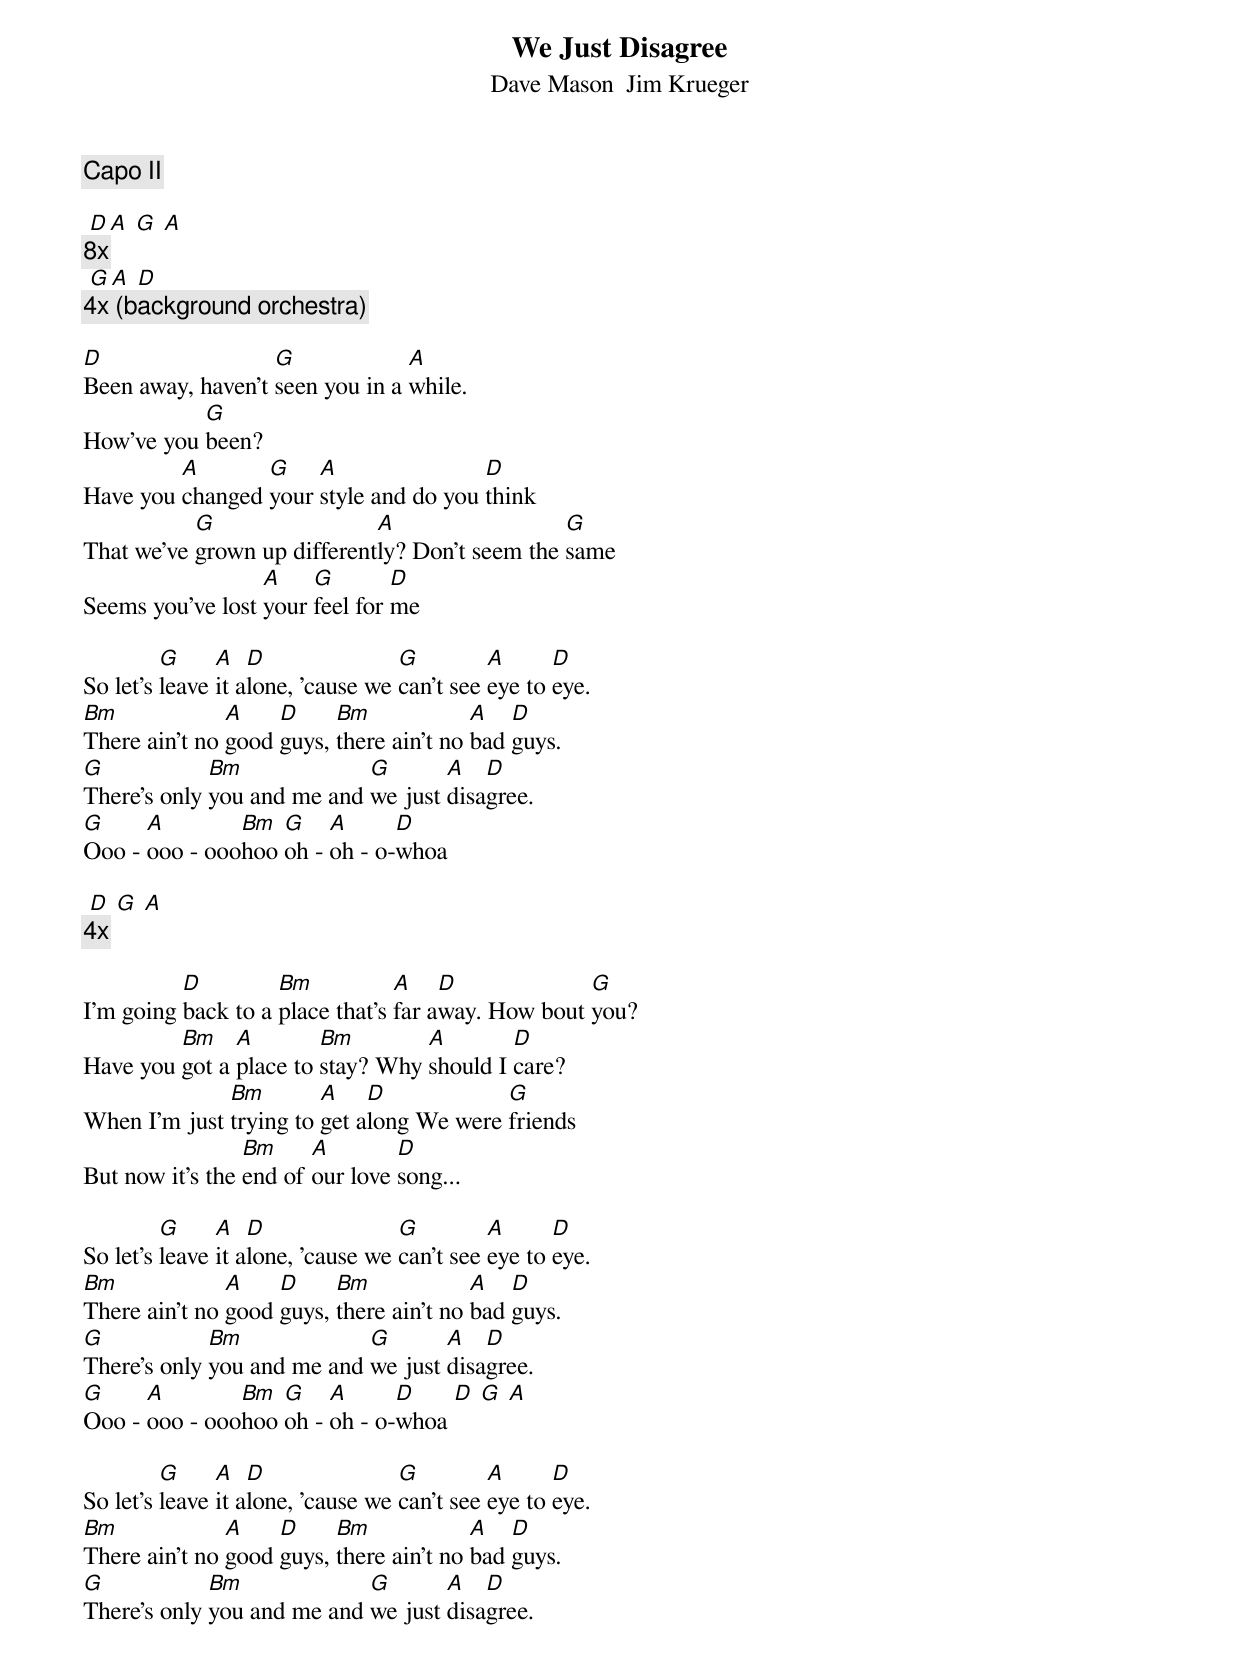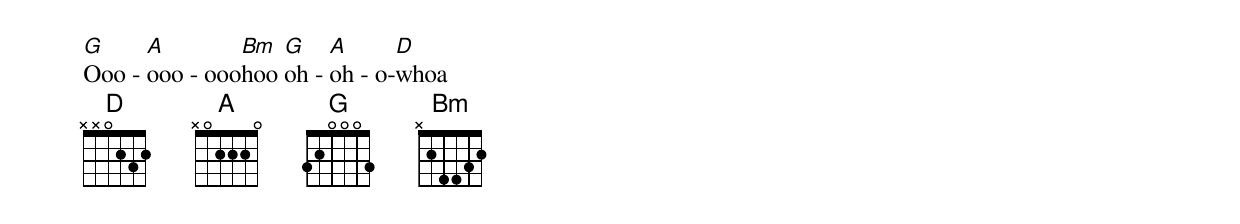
{title: We Just Disagree}
{subtitle: Dave Mason  Jim Krueger}

{c:Capo II}

 [D][A] [G] [A]
{c:8x}
 [G][A] [D]
{c:4x (background orchestra)}

[D]Been away, haven't [G]seen you in a [A]while.
How've you [G]been?
Have you [A]changed [G]your [A]style and do you [D]think
That we've [G]grown up different[A]ly? Don't seem the [G]same
Seems you've lost [A]your [G]feel for [D]me

So let's [G]leave [A]it a[D]lone, 'cause we [G]can't see [A]eye to [D]eye.
[Bm]There ain't no [A]good [D]guys, [Bm]there ain't no [A]bad [D]guys.
[G]There's only [Bm]you and me and [G]we just [A]disa[D]gree.
[G]Ooo - [A]ooo - ooo[Bm]hoo [G]oh - [A]oh - o-[D]whoa

 [D] [G] [A]
{c:4x}

I'm going [D]back to a [Bm]place that's [A]far a[D]way. How bout [G]you?
Have you [Bm]got a [A]place to [Bm]stay? Why [A]should I [D]care?
When I'm just [Bm]trying to [A]get a[D]long We were [G]friends
But now it's the [Bm]end of [A]our love [D]song...

So let's [G]leave [A]it a[D]lone, 'cause we [G]can't see [A]eye to [D]eye.
[Bm]There ain't no [A]good [D]guys, [Bm]there ain't no [A]bad [D]guys.
[G]There's only [Bm]you and me and [G]we just [A]disa[D]gree.
[G]Ooo - [A]ooo - ooo[Bm]hoo [G]oh - [A]oh - o-[D]whoa [D] [G] [A]

So let's [G]leave [A]it a[D]lone, 'cause we [G]can't see [A]eye to [D]eye.
[Bm]There ain't no [A]good [D]guys, [Bm]there ain't no [A]bad [D]guys.
[G]There's only [Bm]you and me and [G]we just [A]disa[D]gree.
[G]Ooo - [A]ooo - ooo[Bm]hoo [G]oh - [A]oh - o-[D]whoa
